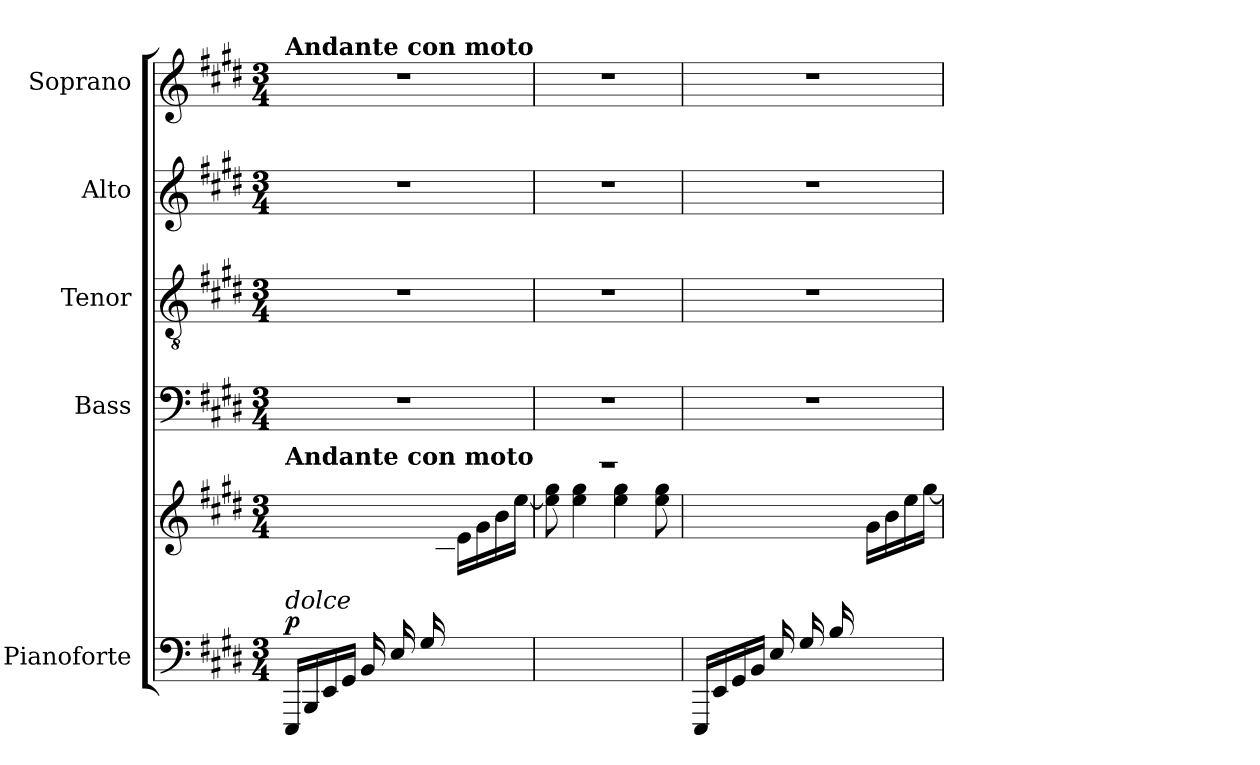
**kern	**kern	**dynam	**kern	**kern	**kern	**kern
*part5	*part5	*part5	*part4	*part3	*part2	*part1
*staff6	*staff5	*staff5/6	*staff4	*staff3	*staff2	*staff1
*I"Pianoforte	*	*	*I"Bass	*I"Tenor	*I"Alto	*I"Soprano
*I'Pno	*	*	*	*	*	*
*clefF4	*clefG2	*	*clefF4	*clefGv2	*clefG2	*clefG2
*k[f#c#g#d#]	*k[f#c#g#d#]	*	*k[f#c#g#d#]	*k[f#c#g#d#]	*k[f#c#g#d#]	*k[f#c#g#d#]
*M3/4	*M3/4	*	*M3/4	*M3/4	*M3/4	*M3/4
=1	=1	=1	=1	=1	=1	=1
*	*^	*	*	*	*	*
!	!	!	!	!	!	!	!LO:TX:a:B:t=Andante con moto
!	!LO:TX:a:B:t=Andante con moto	!	!	!	!	!	!
!LO:TX:a:i:t=dolce	!	!	!	!	!	!	!
!	!	!	!LO:DY:a=2	!	!	!	!
(16EEE/LL	2.ryy	4..ryy	p	2.r	2.r	2.r	2.r
16BBB/	.	.	.	.	.	.	.
16EE/	.	.	.	.	.	.	.
16GG#/JJ	.	.	.	.	.	.	.
16BB/LL	.	.	.	.	.	.	.
16E/	.	.	.	.	.	.	.
16G#/	.	.	.	.	.	.	.
4ryy	.	16B\JJ	.	.	.	.	.
.	.	16e\LL	.	.	.	.	.
.	.	16g#\	.	.	.	.	.
.	.	16b\	.	.	.	.	.
16ryy	.	[16ee\JJ	.	.	.	.	.
=2	=2	=2	=2	=2	=2	=2	=2
2.ryy	2.r	8ee\] 8gg#\)	.	2.r	2.r	2.r	2.r
.	.	4ee\ 4gg#\	.	.	.	.	.
.	.	4ee\ 4gg#\	.	.	.	.	.
.	.	8ee\ 8gg#\	.	.	.	.	.
=3	=3	=3	=3	=3	=3	=3	=3
16EEE/LL	2.ryy	4..ryy	.	2.r	2.r	2.r	2.r
16EE/	.	.	.	.	.	.	.
16GG#/	.	.	.	.	.	.	.
16BB/JJ	.	.	.	.	.	.	.
16E/LL	.	.	.	.	.	.	.
16G#/	.	.	.	.	.	.	.
16B/	.	.	.	.	.	.	.
4ryy	.	16e\JJ	.	.	.	.	.
.	.	16g#\LL	.	.	.	.	.
.	.	16b\	.	.	.	.	.
.	.	16ee\	.	.	.	.	.
16ryy	.	[16gg#\JJ	.	.	.	.	.
*	*v	*v	*	*	*	*	*
=	=	=	=	=	=	=
*-	*-	*-	*-	*-	*-	*-
